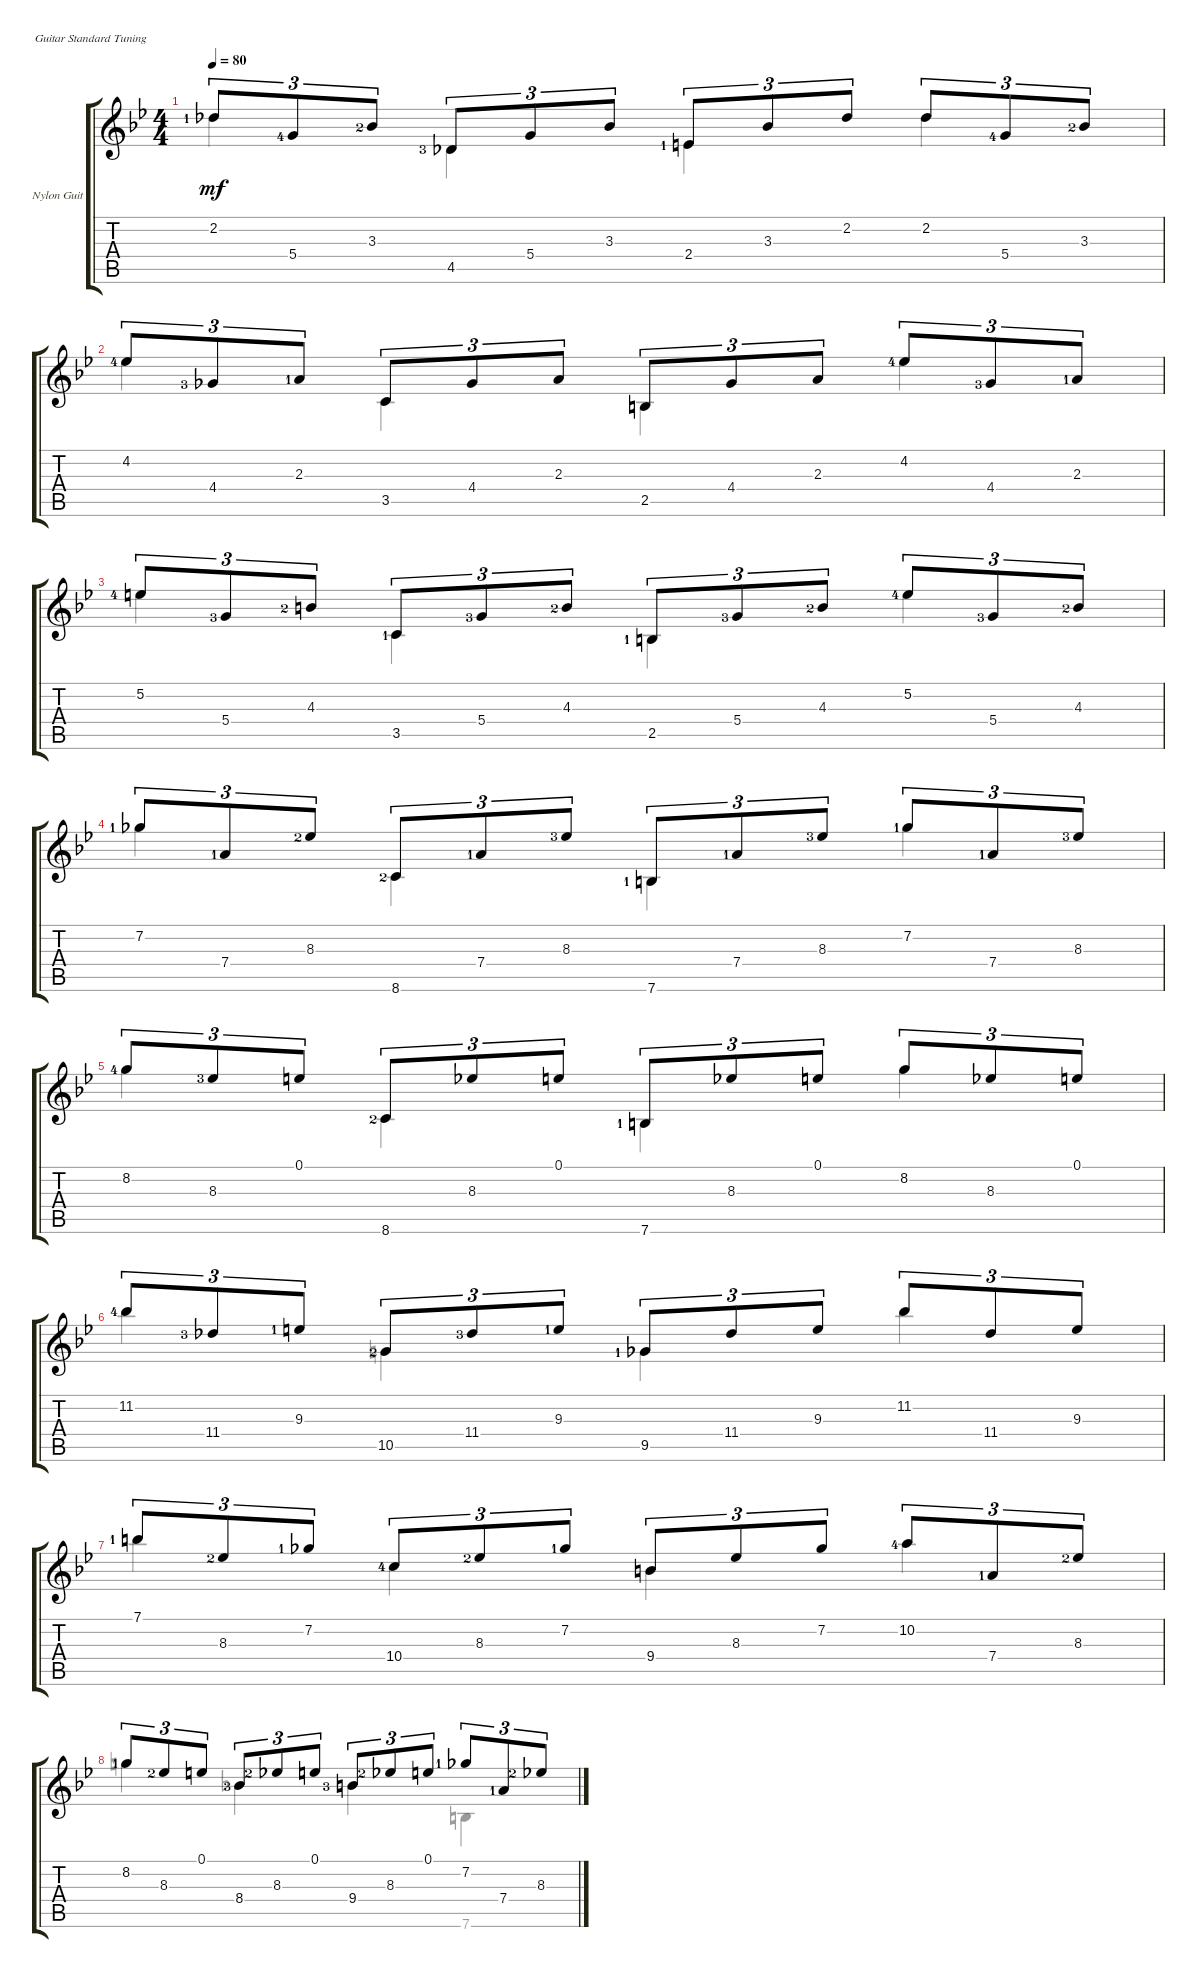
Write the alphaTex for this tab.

\defaultSystemsLayout 4
\bracketExtendMode groupsimilarinstruments
\firstSystemTrackNameOrientation horizontal
\otherSystemsTrackNameOrientation horizontal
\track ("Nylon Guitar" "Nylon Guit") {instrument acousticguitarsteel}
\staff {score tabs}
\tuning (E4 B3 G3 D3 A2 E2)
\voice
\ts (4 4)
\tempo 80
\clef g2
\ks bb
2.2{lf 2}.8{tu (3 2) dy mf} 5.4{lf 5}.8{tu (3 2)} 3.3{lf 3}.8{tu (3 2)} 4.5{lf 4}.8{tu (3 2)} 5.4.8{tu (3 2)} 3.3.8{tu (3 2)} 2.4{lf 2}.8{tu (3 2)} 3.3.8{tu (3 2)} 2.2.8{tu (3 2)} 2.2.8{tu (3 2)} 5.4{lf 5}.8{tu (3 2)} 3.3{lf 3}.8{tu (3 2)} |
4.2{lf 5}.8{tu (3 2)} 4.4{lf 4}.8{tu (3 2)} 2.3{lf 2}.8{tu (3 2)} 3.5.8{tu (3 2)} 4.4.8{tu (3 2)} 2.3.8{tu (3 2)} 2.5.8{tu (3 2)} 4.4.8{tu (3 2)} 2.3.8{tu (3 2)} 4.2{lf 5}.8{tu (3 2)} 4.4{lf 4}.8{tu (3 2)} 2.3{lf 2}.8{tu (3 2)} |
5.2{lf 5}.8{tu (3 2)} 5.4{lf 4}.8{tu (3 2)} 4.3{lf 3}.8{tu (3 2)} 3.5{lf 2}.8{tu (3 2)} 5.4{lf 4}.8{tu (3 2)} 4.3{lf 3}.8{tu (3 2)} 2.5{lf 2}.8{tu (3 2)} 5.4{lf 4}.8{tu (3 2)} 4.3{lf 3}.8{tu (3 2)} 5.2{lf 5}.8{tu (3 2)} 5.4{lf 4}.8{tu (3 2)} 4.3{lf 3}.8{tu (3 2)} |
7.2{lf 2}.8{tu (3 2)} 7.4{lf 2}.8{tu (3 2)} 8.3{lf 3}.8{tu (3 2)} 8.6{lf 3}.8{tu (3 2)} 7.4{lf 2}.8{tu (3 2)} 8.3{lf 4}.8{tu (3 2)} 7.6{lf 2}.8{tu (3 2)} 7.4{lf 2}.8{tu (3 2)} 8.3{lf 4}.8{tu (3 2)} 7.2{lf 2}.8{tu (3 2)} 7.4{lf 2}.8{tu (3 2)} 8.3{lf 4}.8{tu (3 2)} |
8.2{lf 5}.8{tu (3 2)} 8.3{lf 4}.8{tu (3 2)} 0.1.8{tu (3 2)} 8.6{lf 3}.8{tu (3 2)} 8.3.8{tu (3 2)} 0.1.8{tu (3 2)} 7.6{lf 2}.8{tu (3 2)} 8.3.8{tu (3 2)} 0.1.8{tu (3 2)} 8.2.8{tu (3 2)} 8.3.8{tu (3 2)} 0.1.8{tu (3 2)} |
11.2{lf 5}.8{tu (3 2)} 11.4{lf 4}.8{tu (3 2)} 9.3{lf 2}.8{tu (3 2)} 10.5{lf 3}.8{tu (3 2)} 11.4{lf 4}.8{tu (3 2)} 9.3{lf 2}.8{tu (3 2)} 9.5{lf 2}.8{tu (3 2)} 11.4.8{tu (3 2)} 9.3.8{tu (3 2)} 11.2.8{tu (3 2)} 11.4.8{tu (3 2)} 9.3.8{tu (3 2)} |
7.1{lf 2}.8{tu (3 2)} 8.3{lf 3}.8{tu (3 2)} 7.2{lf 2}.8{tu (3 2)} 10.4{lf 5}.8{tu (3 2)} 8.3{lf 3}.8{tu (3 2)} 7.2{lf 2}.8{tu (3 2)} 9.4.8{tu (3 2)} 8.3.8{tu (3 2)} 7.2.8{tu (3 2)} 10.2{lf 5}.8{tu (3 2)} 7.4{lf 2}.8{tu (3 2)} 8.3{lf 3}.8{tu (3 2)} |
8.2{lf 2}.8{tu (3 2)} 8.3{lf 3}.8{tu (3 2)} 0.1.8{tu (3 2)} 8.4{lf 4}.8{tu (3 2)} 8.3{lf 3}.8{tu (3 2)} 0.1.8{tu (3 2)} 9.4{lf 4}.8{tu (3 2)} 8.3{lf 3}.8{tu (3 2)} 0.1.8{tu (3 2)} 7.2{lf 2}.8{tu (3 2)} 7.4{lf 2}.8{tu (3 2)} 8.3{lf 3}.8{tu (3 2)}
\voice
\clef g2
\ottava regular
\simile none
\ks bb
2.2.4{dy mf} 4.5.4 2.4.4 2.2.4 |
4.2.4 3.5.4 2.5.4 4.2.4 |
5.2.4 3.5.4 2.5.4 5.2.4 |
7.2.4 8.6.4 7.6.4 7.2.4 |
8.2.4 8.6.4 7.6.4 8.2.4 |
11.2.4 10.5.4 9.5.4 11.2.4 |
7.1{lf 2}.4 10.4{lf 5}.4 9.4.4 10.2.4 |
8.2.4 8.4.4 9.4.4 7.6.4
